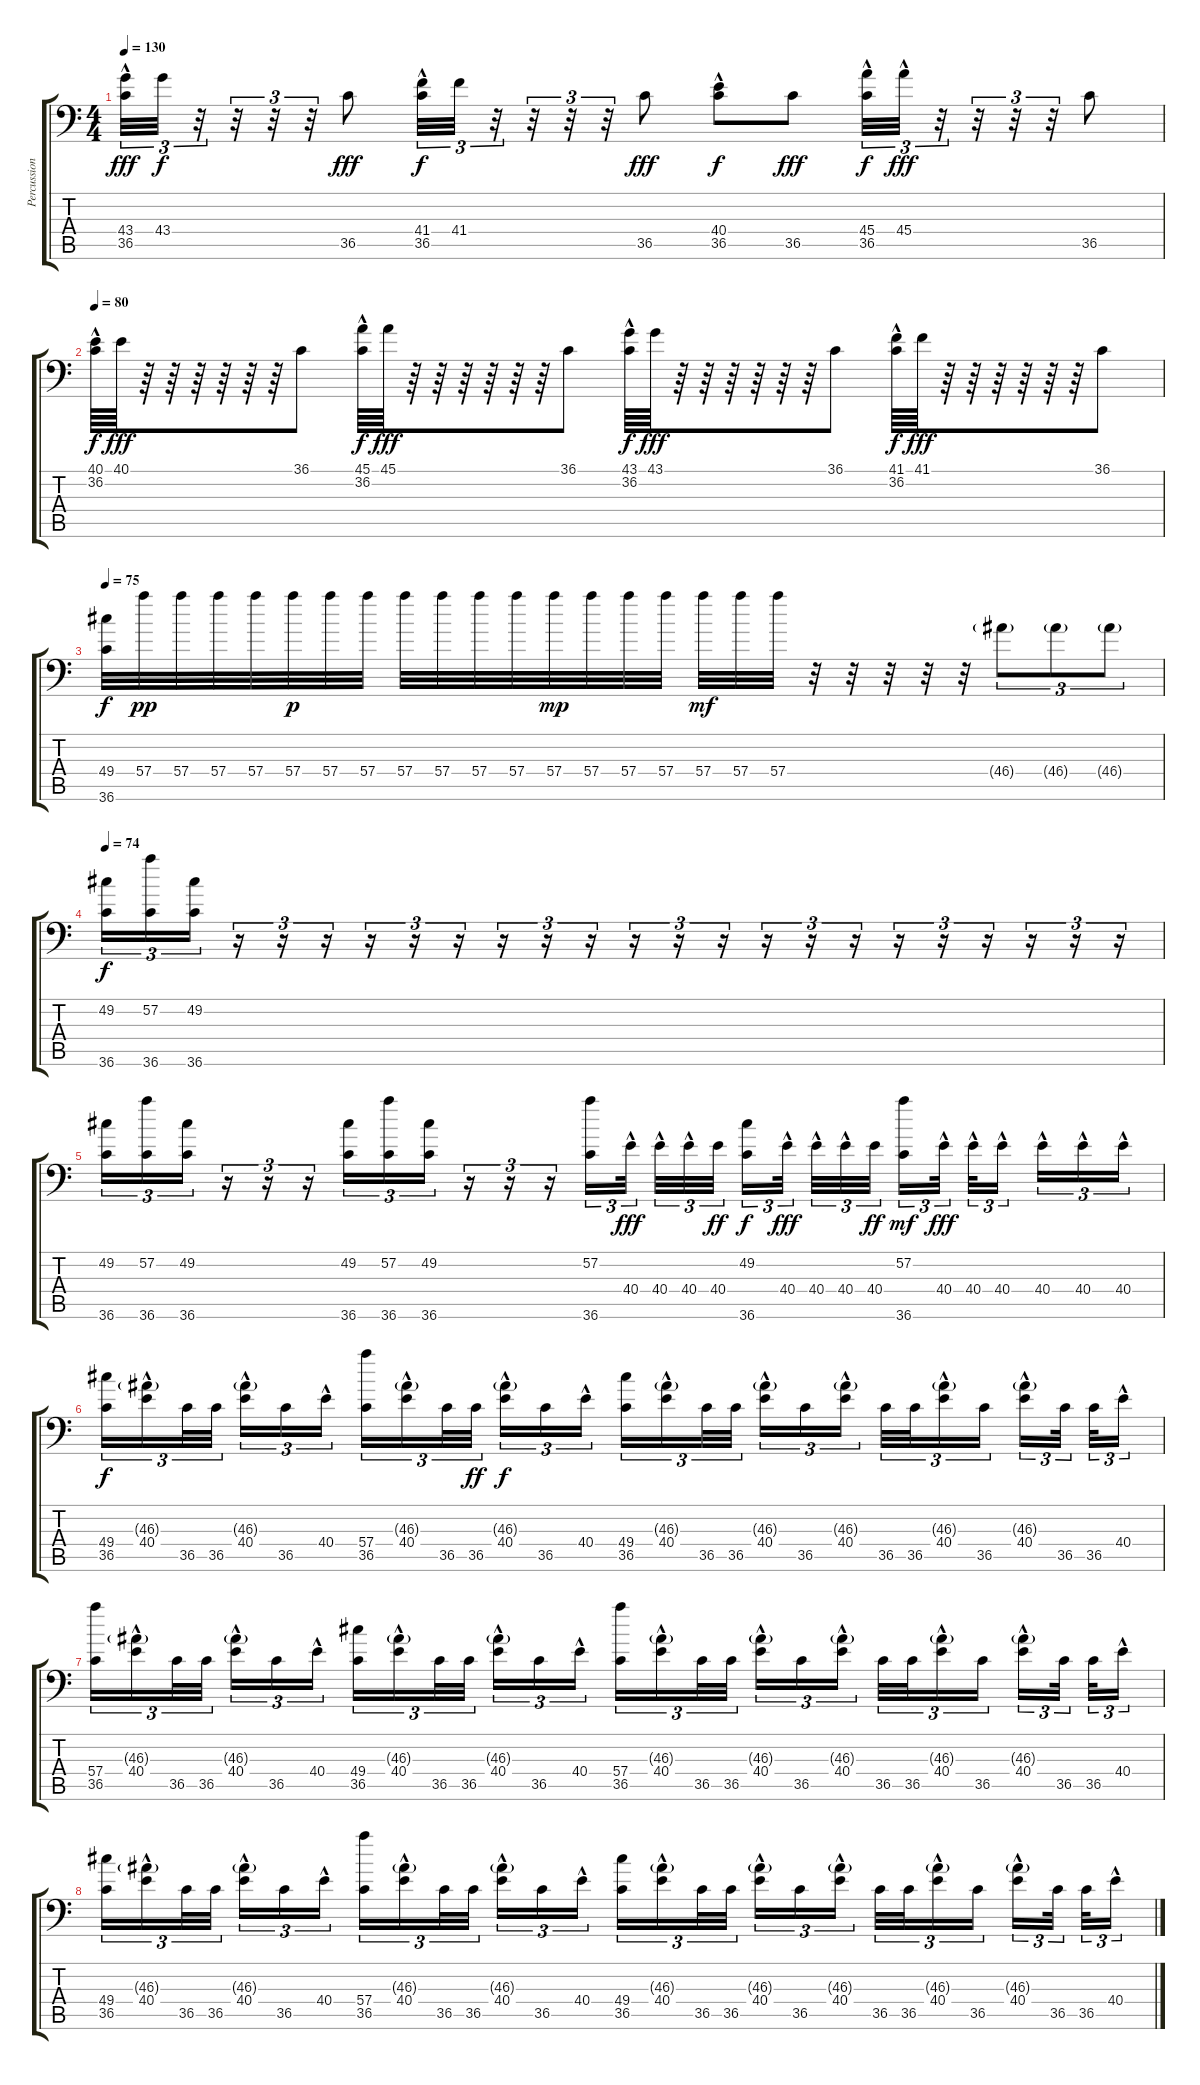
\track ("Percussion" "Percussion") {instrument acousticgrandpiano}
\staff {score tabs}
\tuning (C-1 C-1 C-1 C-1 C-1 C-1) {hide}
\ts (4 4)
\tempo 130
\clef f4
\ks c
(43.4{hac} 36.5).32{tu (3 2) dy fff} 43.4.32{tu (3 2) dy f} r.32{tu (3 2)} r.32{tu (3 2)} r.32{tu (3 2)} r.32{tu (3 2)} 36.5.8{dy fff} (41.4{hac} 36.5).32{tu (3 2) dy f} 41.4.32{tu (3 2)} r.32{tu (3 2)} r.32{tu (3 2)} r.32{tu (3 2)} r.32{tu (3 2)} 36.5.8{dy fff} (40.4{hac} 36.5).8{dy f} 36.5.8{dy fff} (45.4{hac} 36.5).32{tu (3 2) dy f} 45.4{hac}.32{tu (3 2) dy fff} r.32{tu (3 2)} r.32{tu (3 2)} r.32{tu (3 2)} r.32{tu (3 2)} 36.5.8 |
\tempo 80
(40.1{hac} 36.2).64{dy f} 40.1.64{dy fff} r.64 r.64 r.64 r.64 r.64 r.64 36.1.8 (45.1{hac} 36.2).64{dy f} 45.1.64{dy fff} r.64 r.64 r.64 r.64 r.64 r.64 36.1.8 (43.1{hac} 36.2).64{dy f} 43.1.64{dy fff} r.64 r.64 r.64 r.64 r.64 r.64 36.1.8 (41.1{hac} 36.2).64{dy f} 41.1.64{dy fff} r.64 r.64 r.64 r.64 r.64 r.64 36.1.8 |
\tempo 75
(49.4 36.6).32{dy f} 57.4.32{dy pp} 57.4.32 57.4.32 57.4.32 57.4.32{dy p} 57.4.32 57.4.32 57.4.32 57.4.32 57.4.32 57.4.32 57.4.32{dy mp} 57.4.32 57.4.32 57.4.32 57.4.32{dy mf} 57.4.32 57.4.32 r.32 r.32 r.32 r.32 r.32 46.4{g}.8{tu (3 2)} 46.4{g}.8{tu (3 2)} 46.4{g}.8{tu (3 2)} |
\tempo 74
(49.2 36.6).16{tu (3 2) dy f} (57.2 36.6).16{tu (3 2)} (49.2 36.6).16{tu (3 2)} r.16{tu (3 2)} r.16{tu (3 2)} r.16{tu (3 2)} r.16{tu (3 2)} r.16{tu (3 2)} r.16{tu (3 2)} r.16{tu (3 2)} r.16{tu (3 2)} r.16{tu (3 2)} r.16{tu (3 2)} r.16{tu (3 2)} r.16{tu (3 2)} r.16{tu (3 2)} r.16{tu (3 2)} r.16{tu (3 2)} r.16{tu (3 2)} r.16{tu (3 2)} r.16{tu (3 2)} r.16{tu (3 2)} r.16{tu (3 2)} r.16{tu (3 2)} |
(49.2 36.6).16{tu (3 2)} (57.2 36.6).16{tu (3 2)} (49.2 36.6).16{tu (3 2)} r.16{tu (3 2)} r.16{tu (3 2)} r.16{tu (3 2)} (49.2 36.6).16{tu (3 2)} (57.2 36.6).16{tu (3 2)} (49.2 36.6).16{tu (3 2)} r.16{tu (3 2)} r.16{tu (3 2)} r.16{tu (3 2)} (57.2 36.6).16{tu (3 2)} 40.4{hac}.32{tu (3 2) dy fff} 40.4{hac}.32{tu (3 2)} 40.4{hac}.32{tu (3 2)} 40.4.32{tu (3 2) dy ff} (49.2 36.6).16{tu (3 2) dy f} 40.4{hac}.32{tu (3 2) dy fff} 40.4{hac}.32{tu (3 2)} 40.4{hac}.32{tu (3 2)} 40.4.32{tu (3 2) dy ff} (57.2 36.6).16{tu (3 2) dy mf} 40.4{hac}.32{tu (3 2) dy fff} 40.4{hac}.32{tu (3 2)} 40.4{hac}.16{tu (3 2)} 40.4{hac}.16{tu (3 2)} 40.4{hac}.16{tu (3 2)} 40.4{hac}.16{tu (3 2)} |
(49.4 36.5).16{tu (3 2) dy f} (46.3{g} 40.4{hac}).16{tu (3 2)} 36.5.32{tu (3 2)} 36.5.32{tu (3 2)} (46.3{g} 40.4{hac}).16{tu (3 2)} 36.5.16{tu (3 2)} 40.4{hac}.16{tu (3 2)} (57.4 36.5).16{tu (3 2)} (46.3{g} 40.4{hac}).16{tu (3 2)} 36.5.32{tu (3 2)} 36.5.32{tu (3 2) dy ff} (46.3{g} 40.4{hac}).16{tu (3 2) dy f} 36.5.16{tu (3 2)} 40.4{hac}.16{tu (3 2)} (49.4 36.5).16{tu (3 2)} (46.3{g} 40.4{hac}).16{tu (3 2)} 36.5.32{tu (3 2)} 36.5.32{tu (3 2)} (46.3{g} 40.4{hac}).16{tu (3 2)} 36.5.16{tu (3 2)} (46.3{g} 40.4{hac}).16{tu (3 2)} 36.5.32{tu (3 2)} 36.5.32{tu (3 2)} (46.3{g} 40.4{hac}).16{tu (3 2)} 36.5.16{tu (3 2)} (46.3{g} 40.4{hac}).16{tu (3 2)} 36.5.32{tu (3 2)} 36.5.32{tu (3 2)} 40.4{hac}.16{tu (3 2)} |
(57.4 36.5).16{tu (3 2)} (46.3{g} 40.4{hac}).16{tu (3 2)} 36.5.32{tu (3 2)} 36.5.32{tu (3 2)} (46.3{g} 40.4{hac}).16{tu (3 2)} 36.5.16{tu (3 2)} 40.4{hac}.16{tu (3 2)} (49.4 36.5).16{tu (3 2)} (46.3{g} 40.4{hac}).16{tu (3 2)} 36.5.32{tu (3 2)} 36.5.32{tu (3 2)} (46.3{g} 40.4{hac}).16{tu (3 2)} 36.5.16{tu (3 2)} 40.4{hac}.16{tu (3 2)} (57.4 36.5).16{tu (3 2)} (46.3{g} 40.4{hac}).16{tu (3 2)} 36.5.32{tu (3 2)} 36.5.32{tu (3 2)} (46.3{g} 40.4{hac}).16{tu (3 2)} 36.5.16{tu (3 2)} (46.3{g} 40.4{hac}).16{tu (3 2)} 36.5.32{tu (3 2)} 36.5.32{tu (3 2)} (46.3{g} 40.4{hac}).16{tu (3 2)} 36.5.16{tu (3 2)} (46.3{g} 40.4{hac}).16{tu (3 2)} 36.5.32{tu (3 2)} 36.5.32{tu (3 2)} 40.4{hac}.16{tu (3 2)} |
(49.4 36.5).16{tu (3 2)} (46.3{g} 40.4{hac}).16{tu (3 2)} 36.5.32{tu (3 2)} 36.5.32{tu (3 2)} (46.3{g} 40.4{hac}).16{tu (3 2)} 36.5.16{tu (3 2)} 40.4{hac}.16{tu (3 2)} (57.4 36.5).16{tu (3 2)} (46.3{g} 40.4{hac}).16{tu (3 2)} 36.5.32{tu (3 2)} 36.5.32{tu (3 2)} (46.3{g} 40.4{hac}).16{tu (3 2)} 36.5.16{tu (3 2)} 40.4{hac}.16{tu (3 2)} (49.4 36.5).16{tu (3 2)} (46.3{g} 40.4{hac}).16{tu (3 2)} 36.5.32{tu (3 2)} 36.5.32{tu (3 2)} (46.3{g} 40.4{hac}).16{tu (3 2)} 36.5.16{tu (3 2)} (46.3{g} 40.4{hac}).16{tu (3 2)} 36.5.32{tu (3 2)} 36.5.32{tu (3 2)} (46.3{g} 40.4{hac}).16{tu (3 2)} 36.5.16{tu (3 2)} (46.3{g} 40.4{hac}).16{tu (3 2)} 36.5.32{tu (3 2)} 36.5.32{tu (3 2)} 40.4{hac}.16{tu (3 2)}
